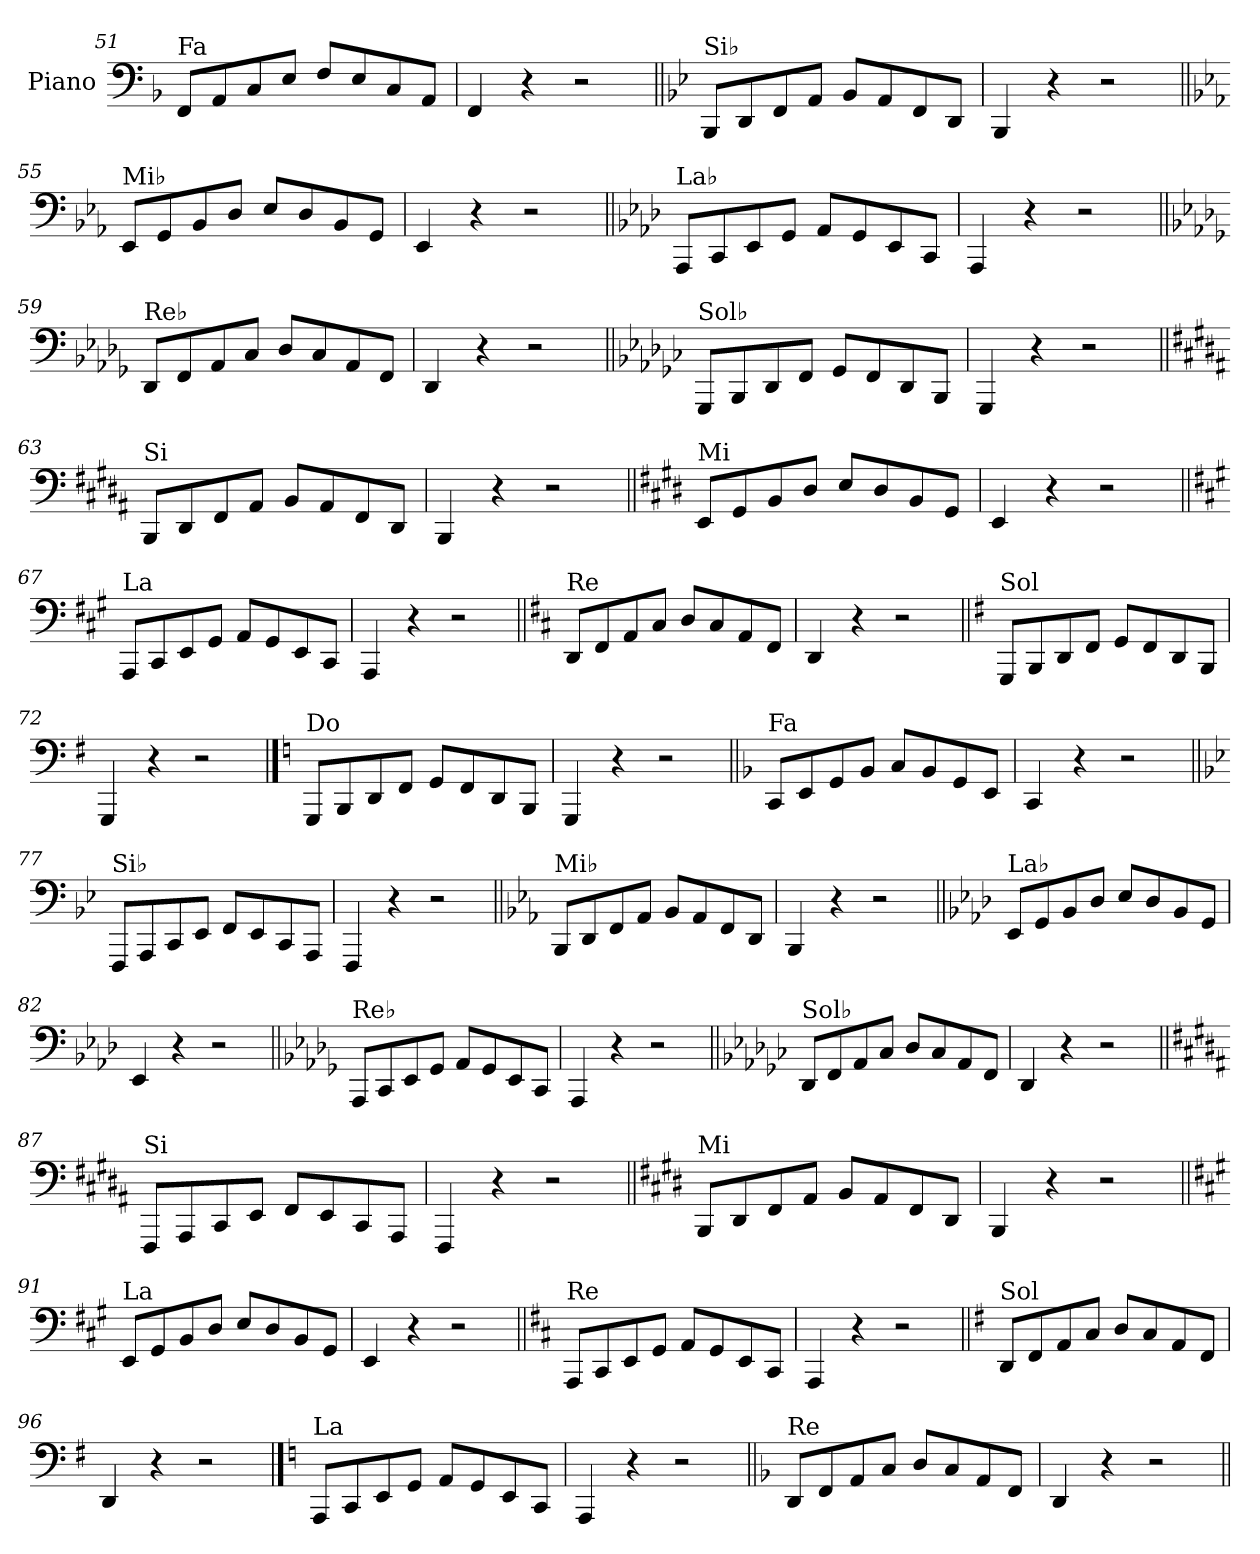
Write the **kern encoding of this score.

**kern
*part1
*staff1
*I"Piano
*I'Pno.
*clefF4
*k[b-]
=51
!LO:TX:a:t=Fa
8FF/L
8AA/
8C/
8E/J
8F/L
8E/
8C/
8AA/J
=52
4FF/
4r
2r
=53||
*k[b-e-]
!LO:TX:a:t=Si♭
8BBB-/L
8DD/
8FF/
8AA/J
8BB-/L
8AA/
8FF/
8DD/J
=54
4BBB-/
4r
2r
!!LO:LB:g=z
=55||
*k[b-e-a-]
!LO:TX:a:t=Mi♭
8EE-/L
8GG/
8BB-/
8D/J
8E-/L
8D/
8BB-/
8GG/J
=56
4EE-/
4r
2r
=57||
*k[b-e-a-d-]
!LO:TX:a:t=La♭
8AAA-/L
8CC/
8EE-/
8GG/J
8AA-/L
8GG/
8EE-/
8CC/J
=58
4AAA-/
4r
2r
=59||
*k[b-e-a-d-g-]
!LO:TX:a:t=Re♭
8DD-/L
8FF/
8AA-/
8C/J
8D-/L
8C/
8AA-/
8FF/J
=60
4DD-/
4r
2r
!!LO:LB:g=z
=61||
*k[b-e-a-d-g-c-]
!LO:TX:a:t=Sol♭
8GGG-/L
8BBB-/
8DD-/
8FF/J
8GG-/L
8FF/
8DD-/
8BBB-/J
=62
4GGG-/
4r
2r
=63||
*k[f#c#g#d#a#]
!LO:TX:a:t=Si
8BBB/L
8DD#/
8FF#/
8AA#/J
8BB/L
8AA#/
8FF#/
8DD#/J
=64
4BBB/
4r
2r
=65||
*k[f#c#g#d#]
!LO:TX:a:t=Mi
8EE/L
8GG#/
8BB/
8D#/J
8E/L
8D#/
8BB/
8GG#/J
=66
4EE/
4r
2r
!!LO:LB:g=z
=67||
*k[f#c#g#]
!LO:TX:a:t=La
8AAA/L
8CC#/
8EE/
8GG#/J
8AA/L
8GG#/
8EE/
8CC#/J
=68
4AAA/
4r
2r
=69||
*k[f#c#]
!LO:TX:a:t=Re
8DD/L
8FF#/
8AA/
8C#/J
8D/L
8C#/
8AA/
8FF#/J
=70
4DD/
4r
2r
=71||
*k[f#]
!LO:TX:a:t=Sol
8GGG/L
8BBB/
8DD/
8FF#/J
8GG/L
8FF#/
8DD/
8BBB/J
=72
4GGG/
4r
2r
!!LO:LB:g=z
==73
*k[]
!LO:TX:a:t=Do
8GGG/L
8BBB/
8DD/
8FF/J
8GG/L
8FF/
8DD/
8BBB/J
=74
4GGG/
4r
2r
=75||
*k[b-]
!LO:TX:a:t=Fa
8CC/L
8EE/
8GG/
8BB-/J
8C/L
8BB-/
8GG/
8EE/J
=76
4CC/
4r
2r
=77||
*k[b-e-]
!LO:TX:a:t=Si♭
8FFF/L
8AAA/
8CC/
8EE-/J
8FF/L
8EE-/
8CC/
8AAA/J
=78
4FFF/
4r
2r
!!LO:LB:g=z
=79||
*k[b-e-a-]
!LO:TX:a:t=Mi♭
8BBB-/L
8DD/
8FF/
8AA-/J
8BB-/L
8AA-/
8FF/
8DD/J
=80
4BBB-/
4r
2r
=81||
*k[b-e-a-d-]
!LO:TX:a:t=La♭
8EE-/L
8GG/
8BB-/
8D-/J
8E-/L
8D-/
8BB-/
8GG/J
=82
4EE-/
4r
2r
=83||
*k[b-e-a-d-g-]
!LO:TX:a:t=Re♭
8AAA-/L
8CC/
8EE-/
8GG-/J
8AA-/L
8GG-/
8EE-/
8CC/J
=84
4AAA-/
4r
2r
!!LO:LB:g=z
=85||
*k[b-e-a-d-g-c-]
!LO:TX:a:t=Sol♭
8DD-/L
8FF/
8AA-/
8C-/J
8D-/L
8C-/
8AA-/
8FF/J
=86
4DD-/
4r
2r
=87||
*k[f#c#g#d#a#]
!LO:TX:a:t=Si
8FFF#/L
8AAA#/
8CC#/
8EE/J
8FF#/L
8EE/
8CC#/
8AAA#/J
=88
4FFF#/
4r
2r
=89||
*k[f#c#g#d#]
!LO:TX:a:t=Mi
8BBB/L
8DD#/
8FF#/
8AA/J
8BB/L
8AA/
8FF#/
8DD#/J
=90
4BBB/
4r
2r
!!LO:LB:g=z
=91||
*k[f#c#g#]
!LO:TX:a:t=La
8EE/L
8GG#/
8BB/
8D/J
8E/L
8D/
8BB/
8GG#/J
=92
4EE/
4r
2r
=93||
*k[f#c#]
!LO:TX:a:t=Re
8AAA/L
8CC#/
8EE/
8GG/J
8AA/L
8GG/
8EE/
8CC#/J
=94
4AAA/
4r
2r
=95||
*k[f#]
!LO:TX:a:t=Sol
8DD/L
8FF#/
8AA/
8C/J
8D/L
8C/
8AA/
8FF#/J
=96
4DD/
4r
2r
!!LO:PB:g=z
==97
*k[]
!LO:TX:a:t=La
8AAA/L
8CC/
8EE/
8GG/J
8AA/L
8GG/
8EE/
8CC/J
=98
4AAA/
4r
2r
=99||
*k[b-]
!LO:TX:a:t=Re
8DD/L
8FF/
8AA/
8C/J
8D/L
8C/
8AA/
8FF/J
=100
4DD/
4r
2r
=||
*-
